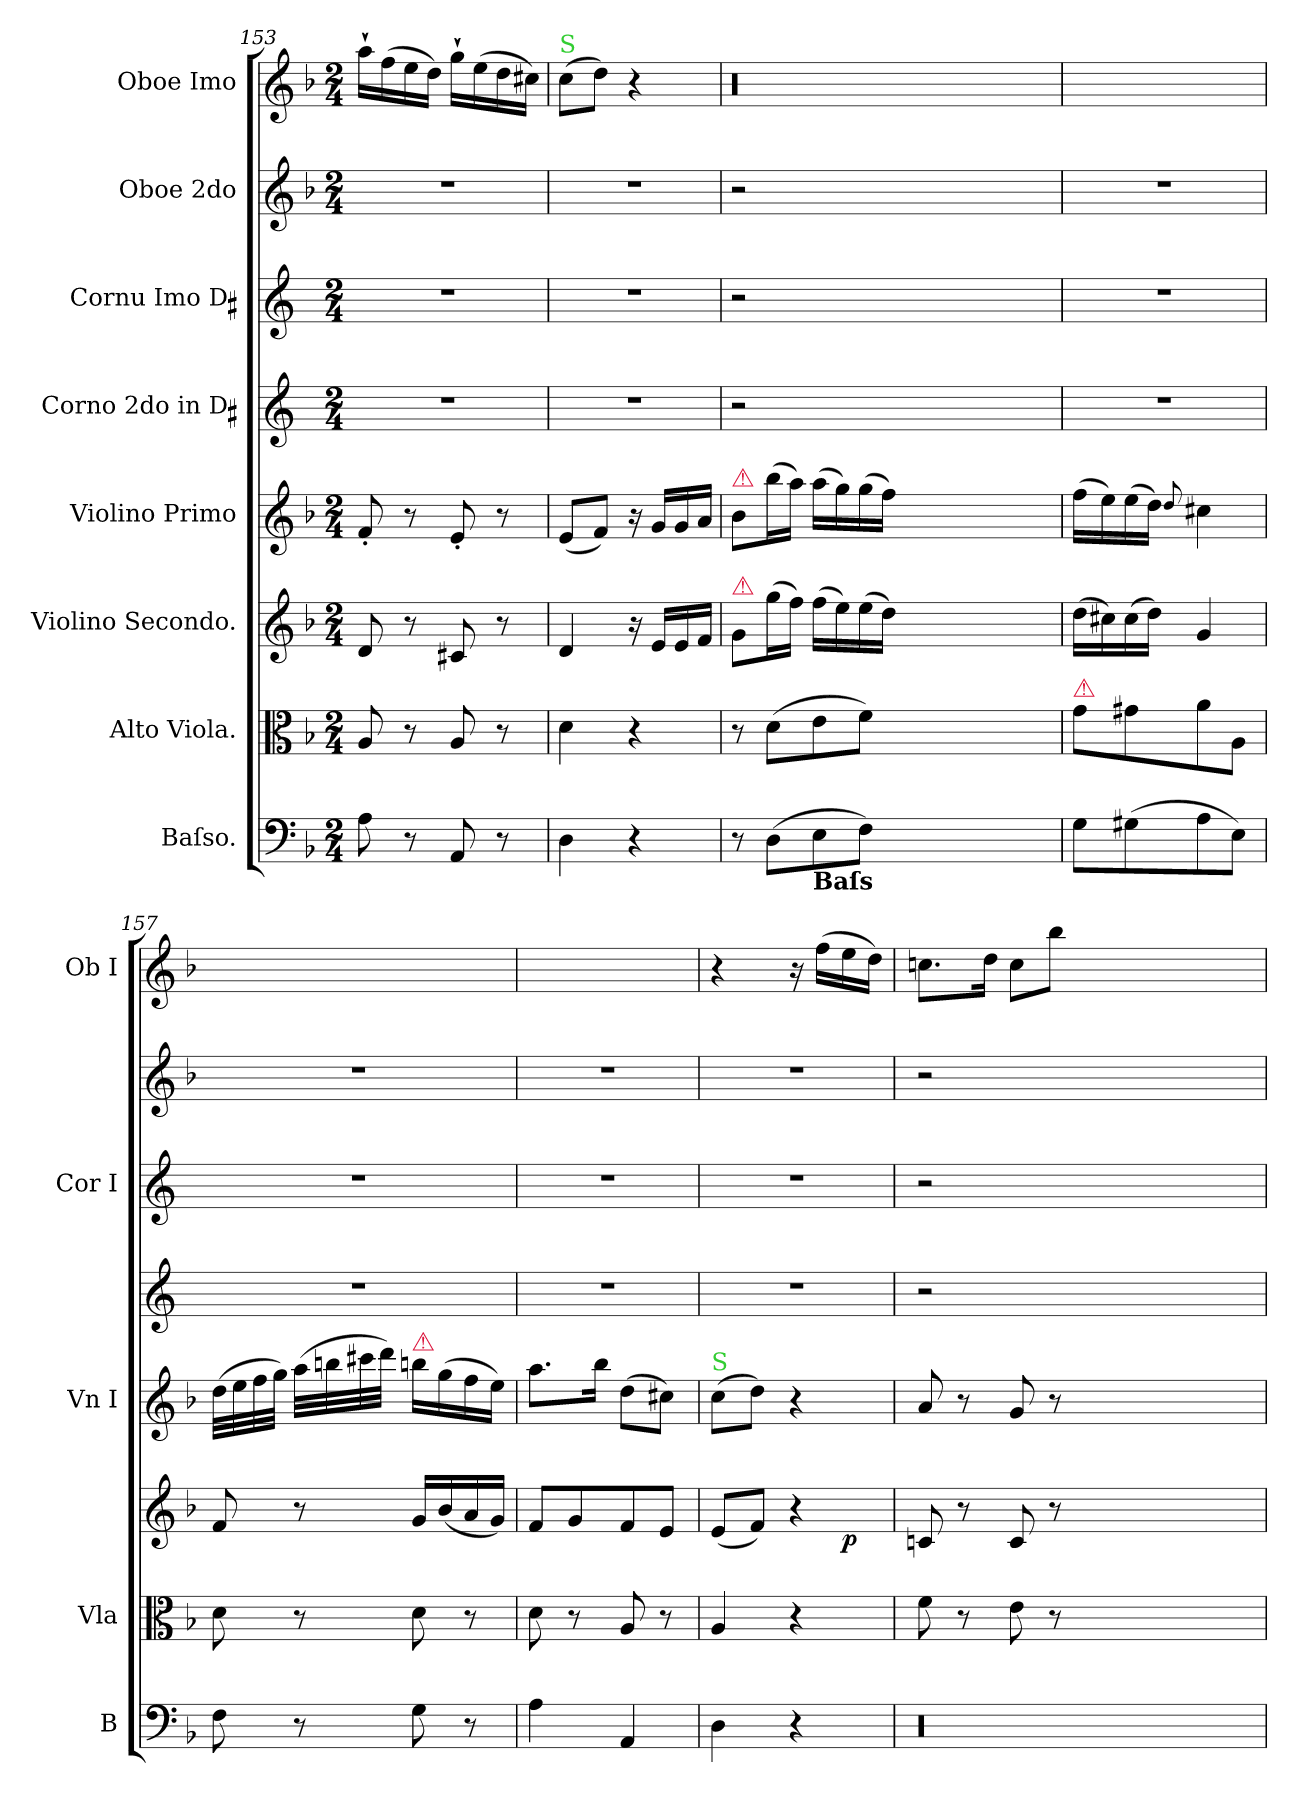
**kern	**kern	**kern	**dynam	**kern	**dynam	**kern	**kern	**kern	**kern
*part8	*part7	*part6	*part6	*part5	*part5	*part4	*part3	*part2	*part1
*staff8	*staff7	*staff6	*staff6	*staff5	*staff5	*staff4	*staff3	*staff2	*staff1
*I"Baſso.	*I"Alto Viola.	*I"Violino Secondo.	*	*I"Violino Primo	*	*I"Corno 2do in D#	*I"Cornu Imo D#	*I"Oboe 2do	*I"Oboe Imo
*I'B	*I'Vla	*	*	*I'Vn I	*	*	*I'Cor I	*	*I'Ob I
*clefF4	*clefC3	*clefG2	*	*clefG2	*	*clefG2	*clefG2	*clefG2	*clefG2
*	*	*	*	*	*	*ITrd-1c-2	*ITrd-1c-2	*	*
*k[b-]	*k[b-]	*k[b-]	*	*k[b-]	*	*k[f#c#]	*k[f#c#]	*k[b-]	*k[b-]
*F:	*F:	*F:	*	*F:	*	*	*	*F:	*F:
*M2/4	*M2/4	*M2/4	*	*M2/4	*	*M2/4	*M2/4	*M2/4	*M2/4
=153	=153	=153	=153	=153	=153	=153	=153	=153	=153
8A\	8A/	8d/	.	8f'/	.	2r	2r	2r	16aa`\LL
.	.	.	.	.	.	.	.	.	(16ff\
8r	8r	8r	.	8r	.	.	.	.	16ee\
.	.	.	.	.	.	.	.	.	16dd\JJ)
8AA/	8A/	8c#X/	.	8e'/	.	.	.	.	16gg`\LL
.	.	.	.	.	.	.	.	.	(16ee\
8r	8r	8r	.	8r	.	.	.	.	16dd\
.	.	.	.	.	.	.	.	.	16cc#X\JJ)
=154	=154	=154	=154	=154	=154	=154	=154	=154	=154
!	!	!	!	!	!	!	!	!	!LO:TX:a:color=limegreen:t=S
4D\	4d\	4d/	.	(8e/L	.	2r	2r	2r	(8cc\L
.	.	.	.	8f/J)	.	.	.	.	8dd\J)
4r	4r	16r	.	16r	.	.	.	.	4r
.	.	16e/LL	.	16g/LL	mežžefor	.	.	.	.
.	.	16e/	.	16g/	.	.	.	.	.
.	.	16f/JJ	.	16a/JJ	.	.	.	.	.
=155	=155	=155	=155	=155	=155	=155	=155	=155	=155
!	!	!	!	!LO:TX:a:color=crimson:t=⚠	!	!	!	!	!
!	!	!LO:TX:a:color=crimson:t=⚠	!	!	!	!	!	!	!
!	!	!	!	!	!	!	!	!	!LO:N:vis=00
8r	8r	8g/L	.	8b-/L	.	2r	2r	2r	0r
(8D\L	(8d\L	(>16gg\L	.	(16bb-\L	.	.	.	.	.
.	.	16ff\JJ)	.	16aa\JJ)	.	.	.	.	.
!LO:TX:b:B:t=Baſs	!	!	!	!	!	!	!	!	!
8E\	8e\	(16ff\LL	.	(16aa\LL	.	.	.	.	.
.	.	16ee\)	.	16gg\)	.	.	.	.	.
8F\J)	8f\J)	(16ee\	.	(16gg\	.	.	.	.	.
.	.	16dd\JJ)	.	16ff\JJ)	.	.	.	.	.
1.ryy	1.ryy	1.ryy	.	1.ryy	.	1.ryy	1.ryy	1.ryy	.
=156	=156	=156	=156	=156	=156	=156	=156	=156	=156
!	!LO:TX:a:color=crimson:t=⚠	!	!	!	!	!	!	!	!
8G\L	8g\L	(16dd\LL	.	(16ff\LL	.	2r	2r	2r	2ryy
.	.	16cc#X\)	.	16ee\)	.	.	.	.	.
(8G#X\	8g#X\	(16cc#\	.	(16ee\	.	.	.	.	.
.	.	16dd\JJ)	.	16dd\JJ)	.	.	.	.	.
.	.	.	.	8qqdd/	.	.	.	.	.
8A\	8a\	4g/	.	4cc#X\	.	.	.	.	.
8E\J)	8A/J	.	.	.	.	.	.	.	.
=157	=157	=157	=157	=157	=157	=157	=157	=157	=157
8F\	8d\	8f/	.	(32dd\LLL	.	2r	2r	2r	2ryy
.	.	.	.	32ee\	.	.	.	.	.
.	.	.	.	32ff\	.	.	.	.	.
.	.	.	.	32gg\JJJ)	.	.	.	.	.
8r	8r	8r	.	(32aa\LLL	.	.	.	.	.
.	.	.	.	32bbn\	.	.	.	.	.
.	.	.	.	32ccc#X\	.	.	.	.	.
.	.	.	.	32ddd\JJJ)	.	.	.	.	.
!	!	!	!	!LO:TX:a:color=crimson:t=⚠	!	!	!	!	!
8G\	8d\	16g/LL	.	16bbn\LL	.	.	.	.	.
.	.	(16b-/	.	(16gg\	.	.	.	.	.
8r	8r	16a/	.	16ff\	.	.	.	.	.
.	.	16g/JJ)	.	16ee\JJ)	.	.	.	.	.
=158	=158	=158	=158	=158	=158	=158	=158	=158	=158
4A\	8d\	8f/L	.	8.aa\L	.	2r	2r	2r	2ryy
.	8r	8g/	.	.	.	.	.	.	.
.	.	.	.	16bb-\Jk	.	.	.	.	.
4AA/	8A/	8f/	.	(8dd\L	.	.	.	.	.
.	8r	8e/J	.	8cc#X\J)	.	.	.	.	.
=159	=159	=159	=159	=159	=159	=159	=159	=159	=159
*	*	*^	*	*	*	*	*	*	*
!	!	!	!	!	!LO:TX:a:color=limegreen:t=S	!	!	!	!	!
4D\	4A/	(8e/L	4.ryy	.	(8cc\L	.	2r	2r	2r	4r
.	.	8f/J)	.	.	8dd\J)	.	.	.	.	.
4r	4r	4r	.	.	4r	.	.	.	.	16r
.	.	.	.	.	.	.	.	.	.	(16ff\LL
.	.	.	8ryy	p	.	.	.	.	.	16ee\
.	.	.	.	.	.	.	.	.	.	16dd\JJ)
=160	=160	=160	=160	=160	=160	=160	=160	=160	=160	=160
!LO:N:vis=00	!	!	!	!	!	!	!	!	!	!
*	*	*v	*v	*	*	*	*	*	*	*
0r	8f\	8cn/	.	8a/	po.	2r	2r	2r	8.ccn\L
.	8r	8r	.	8r	.	.	.	.	.
.	.	.	.	.	.	.	.	.	16dd\Jk
.	8e\	8c/	.	8g/	.	.	.	.	8cc\L
.	8r	8r	.	8r	.	.	.	.	8bb-\J
.	1.ryy	1.ryy	.	1.ryy	.	1.ryy	1.ryy	1.ryy	1.ryy
=	=	=	=	=	=	=	=	=	=
*-	*-	*-	*-	*-	*-	*-	*-	*-	*-
